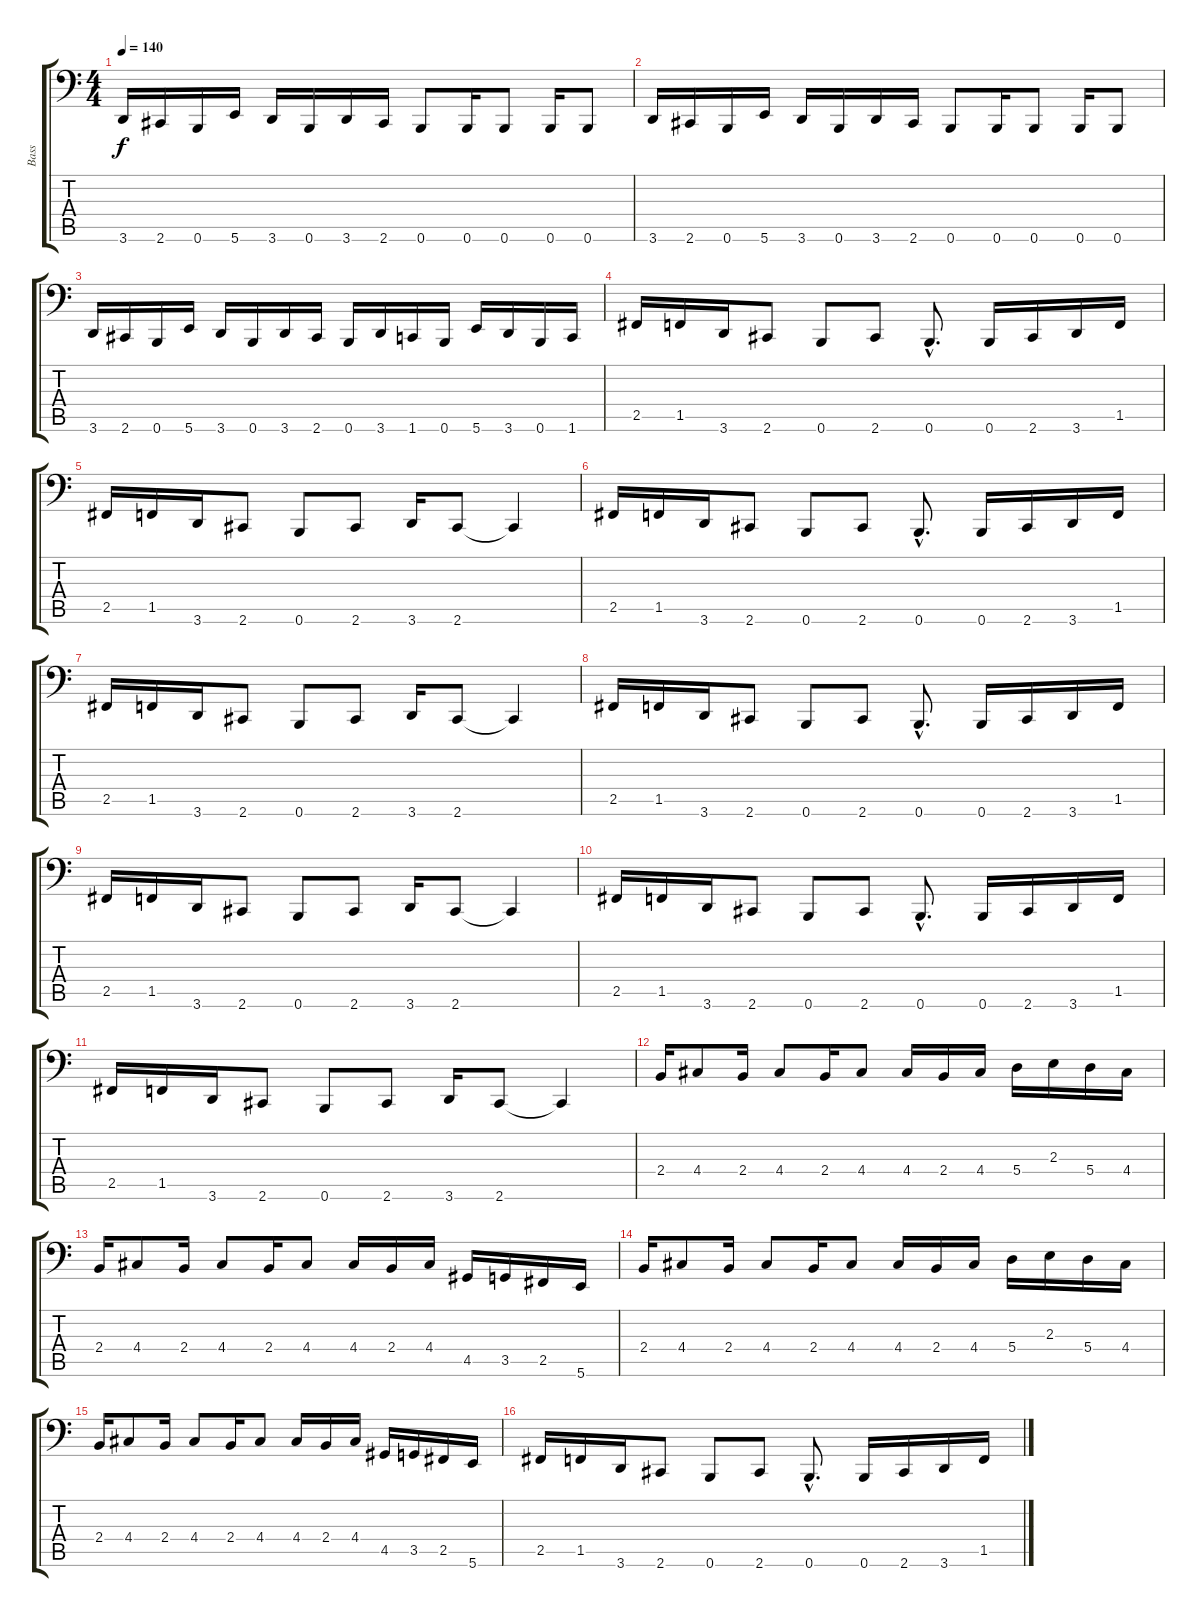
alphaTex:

\track ("Bass" "Bass") {instrument electricbassfinger}
\staff {score tabs}
\tuning (C3 G2 D2 A1 E1 B0) {hide}
\ts (4 4)
\tempo 140
\clef f4
\ks c
3.6.16{dy f} 2.6.16 0.6.16 5.6.16 3.6.16 0.6.16 3.6.16 2.6.16 0.6.8 0.6.16 0.6.8 0.6.16 0.6.8 |
3.6.16 2.6.16 0.6.16 5.6.16 3.6.16 0.6.16 3.6.16 2.6.16 0.6.8 0.6.16 0.6.8 0.6.16 0.6.8 |
3.6.16 2.6.16 0.6.16 5.6.16 3.6.16 0.6.16 3.6.16 2.6.16 0.6.16 3.6.16 1.6.16 0.6.16 5.6.16 3.6.16 0.6.16 1.6.16 |
2.5.16 1.5.16 3.6.16 2.6.8 0.6.8 2.6.8 0.6{hac}.8{d} 0.6.16 2.6.16 3.6.16 1.5.16 |
2.5.16 1.5.16 3.6.16 2.6.8 0.6.8 2.6.8 3.6.16 2.6.8 2.6{t}.4 |
2.5.16 1.5.16 3.6.16 2.6.8 0.6.8 2.6.8 0.6{hac}.8{d} 0.6.16 2.6.16 3.6.16 1.5.16 |
2.5.16 1.5.16 3.6.16 2.6.8 0.6.8 2.6.8 3.6.16 2.6.8 2.6{t}.4 |
2.5.16 1.5.16 3.6.16 2.6.8 0.6.8 2.6.8 0.6{hac}.8{d} 0.6.16 2.6.16 3.6.16 1.5.16 |
2.5.16 1.5.16 3.6.16 2.6.8 0.6.8 2.6.8 3.6.16 2.6.8 2.6{t}.4 |
2.5.16 1.5.16 3.6.16 2.6.8 0.6.8 2.6.8 0.6{hac}.8{d} 0.6.16 2.6.16 3.6.16 1.5.16 |
2.5.16 1.5.16 3.6.16 2.6.8 0.6.8 2.6.8 3.6.16 2.6.8 2.6{t}.4 |
2.4.16 4.4.8 2.4.16 4.4.8 2.4.16 4.4.8 4.4.16 2.4.16 4.4.16 5.4.16 2.3.16 5.4.16 4.4.16 |
2.4.16 4.4.8 2.4.16 4.4.8 2.4.16 4.4.8 4.4.16 2.4.16 4.4.16 4.5.16 3.5.16 2.5.16 5.6.16 |
2.4.16 4.4.8 2.4.16 4.4.8 2.4.16 4.4.8 4.4.16 2.4.16 4.4.16 5.4.16 2.3.16 5.4.16 4.4.16 |
2.4.16 4.4.8 2.4.16 4.4.8 2.4.16 4.4.8 4.4.16 2.4.16 4.4.16 4.5.16 3.5.16 2.5.16 5.6.16 |
2.5.16 1.5.16 3.6.16 2.6.8 0.6.8 2.6.8 0.6{hac}.8{d} 0.6.16 2.6.16 3.6.16 1.5.16
